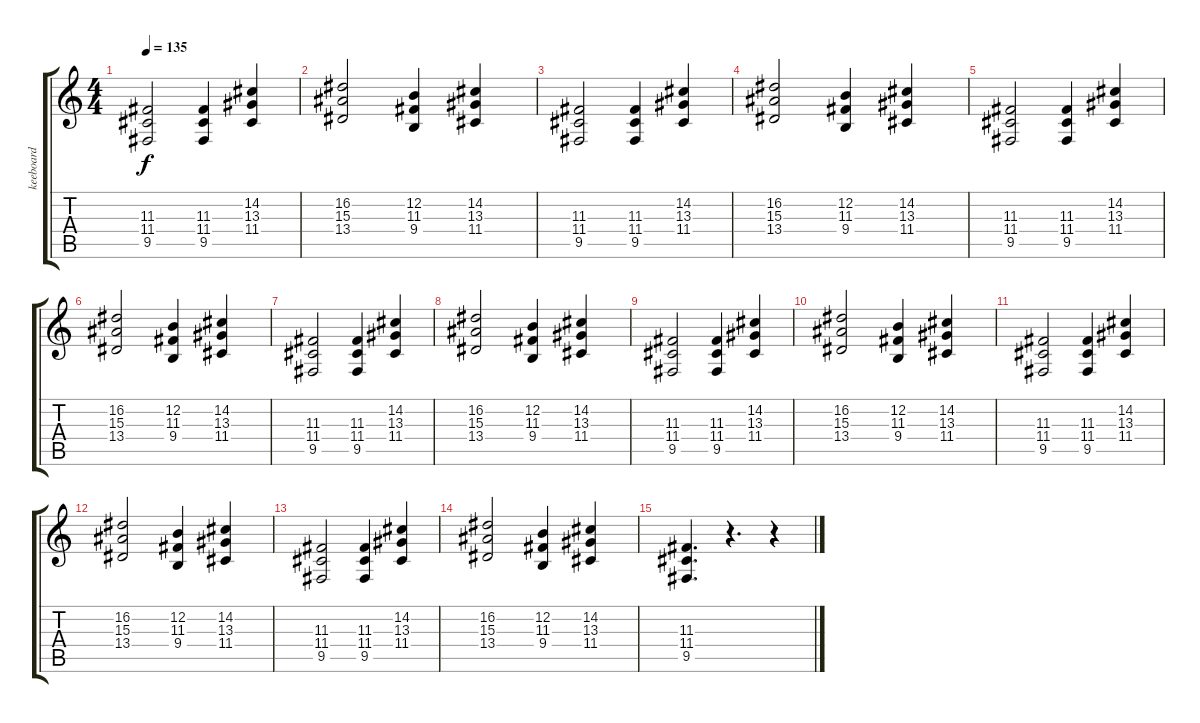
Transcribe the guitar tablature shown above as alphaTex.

\track ("keeboard" "keeboard") {instrument stringensemble1}
\staff {score tabs}
\tuning (E4 B3 G3 D3 A2 E2) {hide}
\ts (4 4)
\tempo 135
\clef g2
\ks c
(11.3 11.4 9.5).2{dy f} (11.3 11.4 9.5).4 (14.2 13.3 11.4).4 |
(16.2 15.3 13.4).2 (12.2 11.3 9.4).4 (14.2 13.3 11.4).4 |
(11.3 11.4 9.5).2 (11.3 11.4 9.5).4 (14.2 13.3 11.4).4 |
(16.2 15.3 13.4).2 (12.2 11.3 9.4).4 (14.2 13.3 11.4).4 |
(11.3 11.4 9.5).2 (11.3 11.4 9.5).4 (14.2 13.3 11.4).4 |
(16.2 15.3 13.4).2 (12.2 11.3 9.4).4 (14.2 13.3 11.4).4 |
(11.3 11.4 9.5).2 (11.3 11.4 9.5).4 (14.2 13.3 11.4).4 |
(16.2 15.3 13.4).2 (12.2 11.3 9.4).4 (14.2 13.3 11.4).4 |
(11.3 11.4 9.5).2 (11.3 11.4 9.5).4 (14.2 13.3 11.4).4 |
(16.2 15.3 13.4).2 (12.2 11.3 9.4).4 (14.2 13.3 11.4).4 |
(11.3 11.4 9.5).2 (11.3 11.4 9.5).4 (14.2 13.3 11.4).4 |
(16.2 15.3 13.4).2 (12.2 11.3 9.4).4 (14.2 13.3 11.4).4 |
(11.3 11.4 9.5).2 (11.3 11.4 9.5).4 (14.2 13.3 11.4).4 |
(16.2 15.3 13.4).2 (12.2 11.3 9.4).4 (14.2 13.3 11.4).4 |
(11.3 11.4 9.5).4{d} r.4{d} r.4
